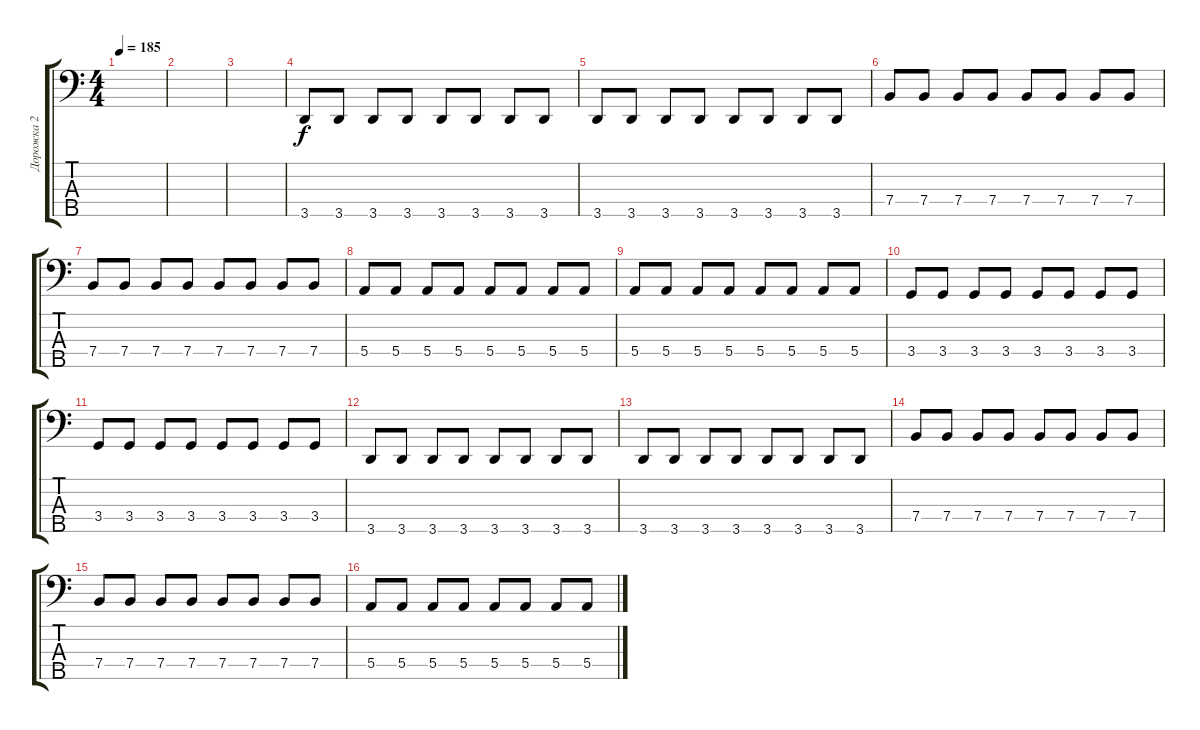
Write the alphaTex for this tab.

\track ("Дорожка 2" "Дорожка 2") {instrument electricbassfinger}
\staff {score tabs}
\tuning (G2 D2 A1 E1 B0) {hide}
\ts (4 4)
\tempo 185
\clef f4
\ks c
|
|
|
3.5.8 3.5.8 3.5.8 3.5.8 3.5.8 3.5.8 3.5.8 3.5.8 |
3.5.8 3.5.8 3.5.8 3.5.8 3.5.8 3.5.8 3.5.8 3.5.8 |
7.4.8 7.4.8 7.4.8 7.4.8 7.4.8 7.4.8 7.4.8 7.4.8 |
7.4.8 7.4.8 7.4.8 7.4.8 7.4.8 7.4.8 7.4.8 7.4.8 |
5.4.8 5.4.8 5.4.8 5.4.8 5.4.8 5.4.8 5.4.8 5.4.8 |
5.4.8 5.4.8 5.4.8 5.4.8 5.4.8 5.4.8 5.4.8 5.4.8 |
3.4.8 3.4.8 3.4.8 3.4.8 3.4.8 3.4.8 3.4.8 3.4.8 |
3.4.8 3.4.8 3.4.8 3.4.8 3.4.8 3.4.8 3.4.8 3.4.8 |
3.5.8 3.5.8 3.5.8 3.5.8 3.5.8 3.5.8 3.5.8 3.5.8 |
3.5.8 3.5.8 3.5.8 3.5.8 3.5.8 3.5.8 3.5.8 3.5.8 |
7.4.8 7.4.8 7.4.8 7.4.8 7.4.8 7.4.8 7.4.8 7.4.8 |
7.4.8 7.4.8 7.4.8 7.4.8 7.4.8 7.4.8 7.4.8 7.4.8 |
5.4.8 5.4.8 5.4.8 5.4.8 5.4.8 5.4.8 5.4.8 5.4.8
